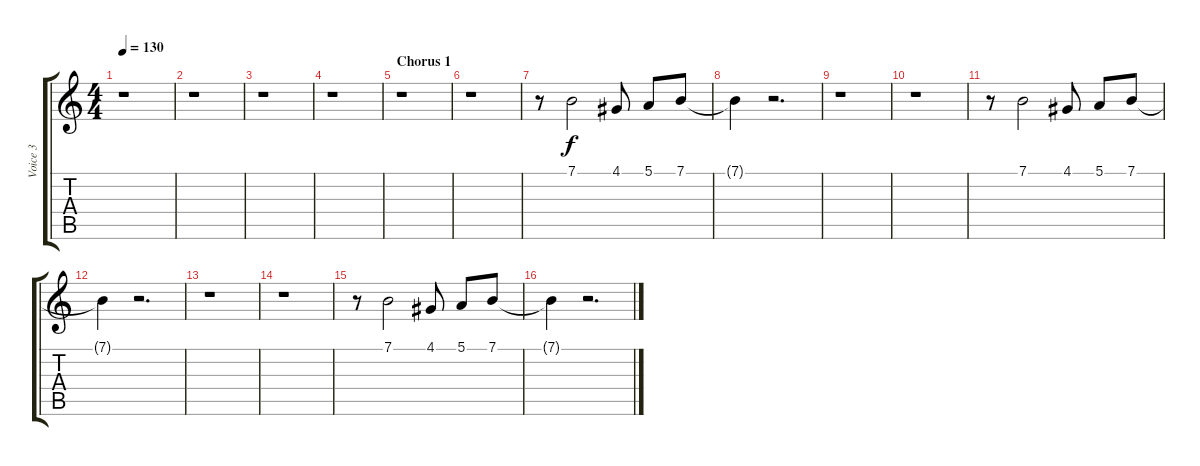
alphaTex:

\track ("Voice 3" "Voice 3") {instrument tenorsax}
\staff {score tabs}
\tuning (E4 B3 G3 D3 A2 E2) {hide}
\ts (4 4)
\tempo 130
\clef g2
\ks c
r.1{dy f} |
r.1 |
r.1 |
r.1 |
\section ("" "Chorus 1")
r.1 |
r.1 |
r.8 7.1.2 4.1.8 5.1.8 7.1.8 |
7.1{t}.4 r.2{d} |
r.1 |
r.1 |
r.8 7.1.2 4.1.8 5.1.8 7.1.8 |
7.1{t}.4 r.2{d} |
r.1 |
r.1 |
r.8 7.1.2 4.1.8 5.1.8 7.1.8 |
7.1{t}.4 r.2{d}
